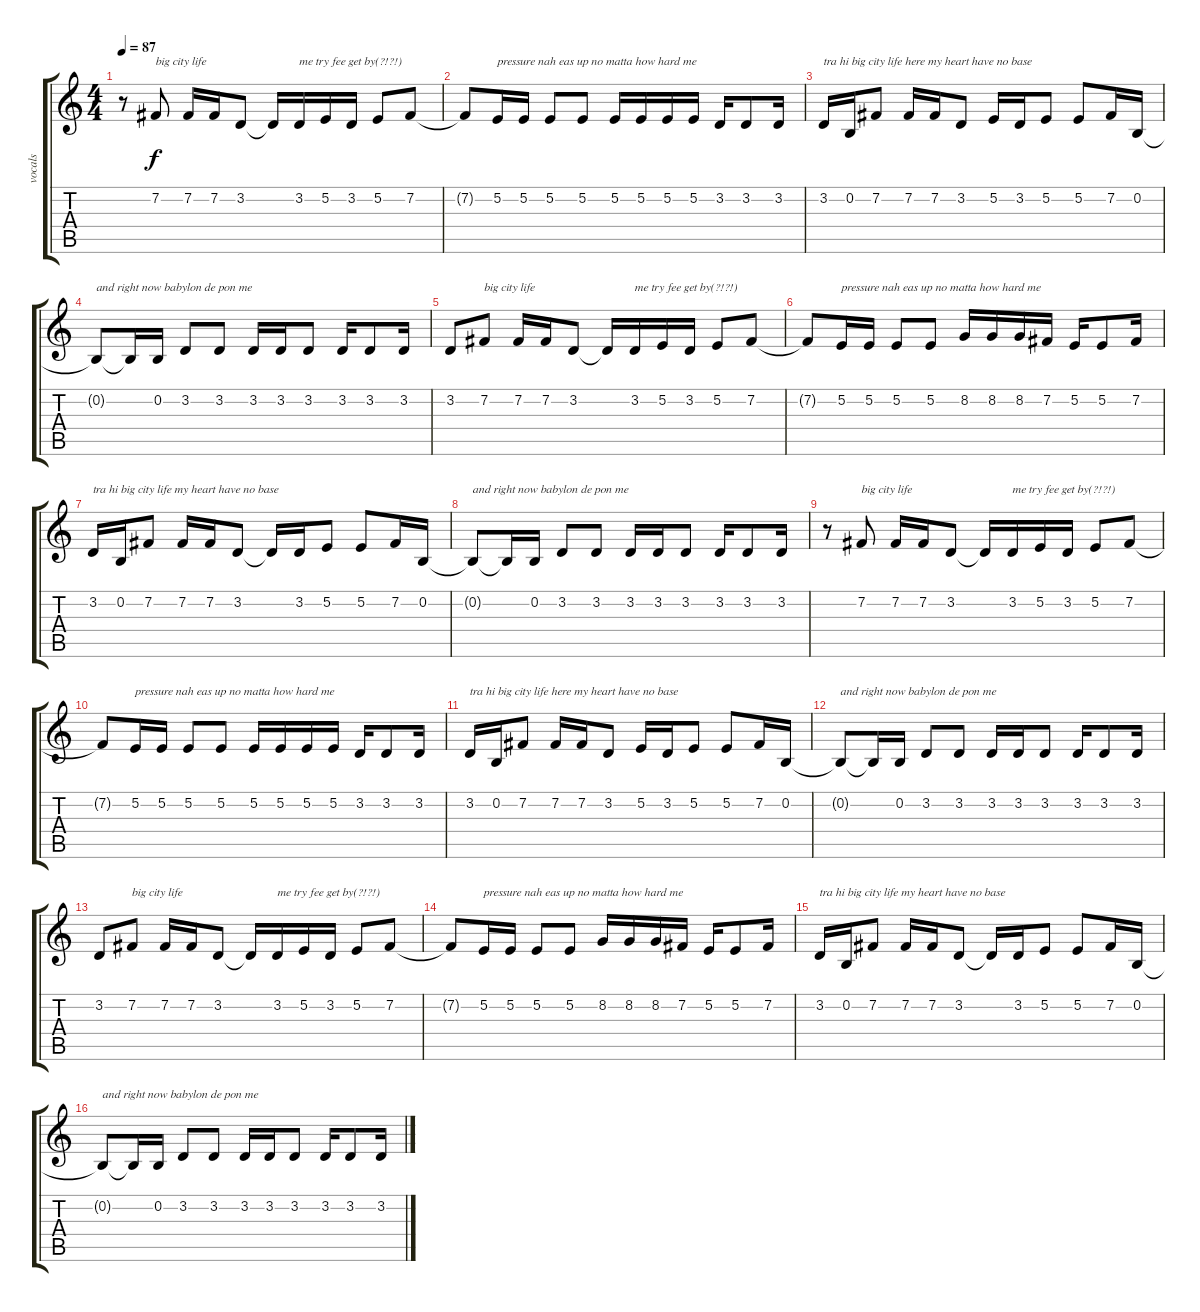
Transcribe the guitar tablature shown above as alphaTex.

\track ("vocals" "vocals") {instrument lead6voice}
\staff {score tabs}
\tuning (E4 B3 G3 D3 A2 E2) {hide}
\ts (4 4)
\tempo 87
\clef g2
\ks c
r.8{dy f} 7.2.8{txt "big city life"} 7.2.16 7.2.16 3.2.8 3.2{t}.16 3.2.16{txt "me try fee get by(?!?!)"} 5.2.16 3.2.16 5.2.8 7.2.8 |
7.2{t}.8 5.2.16{txt "pressure nah eas up no matta how hard me"} 5.2.16 5.2.8 5.2.8 5.2.16 5.2.16 5.2.16 5.2.16 3.2.16 3.2.8 3.2.16 |
3.2.16{txt "tra hi big city life here my heart have no base"} 0.2.16 7.2.8 7.2.16 7.2.16 3.2.8 5.2.16 3.2.16 5.2.8 5.2.8 7.2.16 0.2.16 |
0.2{t}.8{txt "and right now babylon de pon me"} 0.2{t}.16 0.2.16 3.2.8 3.2.8 3.2.16 3.2.16 3.2.8 3.2.16 3.2.8 3.2.16 |
3.2.8 7.2.8{txt "big city life"} 7.2.16 7.2.16 3.2.8 3.2{t}.16 3.2.16{txt "me try fee get by(?!?!)"} 5.2.16 3.2.16 5.2.8 7.2.8 |
7.2{t}.8 5.2.16{txt "pressure nah eas up no matta how hard me"} 5.2.16 5.2.8 5.2.8 8.2.16 8.2.16 8.2.16 7.2.16 5.2.16 5.2.8 7.2.16 |
3.2.16{txt "tra hi big city life my heart have no base"} 0.2.16 7.2.8 7.2.16 7.2.16 3.2.8 3.2{t}.16 3.2.16 5.2.8 5.2.8 7.2.16 0.2.16 |
0.2{t}.8{txt "and right now babylon de pon me"} 0.2{t}.16 0.2.16 3.2.8 3.2.8 3.2.16 3.2.16 3.2.8 3.2.16 3.2.8 3.2.16 |
r.8 7.2.8{txt "big city life"} 7.2.16 7.2.16 3.2.8 3.2{t}.16 3.2.16{txt "me try fee get by(?!?!)"} 5.2.16 3.2.16 5.2.8 7.2.8 |
7.2{t}.8 5.2.16{txt "pressure nah eas up no matta how hard me"} 5.2.16 5.2.8 5.2.8 5.2.16 5.2.16 5.2.16 5.2.16 3.2.16 3.2.8 3.2.16 |
3.2.16{txt "tra hi big city life here my heart have no base"} 0.2.16 7.2.8 7.2.16 7.2.16 3.2.8 5.2.16 3.2.16 5.2.8 5.2.8 7.2.16 0.2.16 |
0.2{t}.8{txt "and right now babylon de pon me"} 0.2{t}.16 0.2.16 3.2.8 3.2.8 3.2.16 3.2.16 3.2.8 3.2.16 3.2.8 3.2.16 |
3.2.8 7.2.8{txt "big city life"} 7.2.16 7.2.16 3.2.8 3.2{t}.16 3.2.16{txt "me try fee get by(?!?!)"} 5.2.16 3.2.16 5.2.8 7.2.8 |
7.2{t}.8 5.2.16{txt "pressure nah eas up no matta how hard me"} 5.2.16 5.2.8 5.2.8 8.2.16 8.2.16 8.2.16 7.2.16 5.2.16 5.2.8 7.2.16 |
3.2.16{txt "tra hi big city life my heart have no base"} 0.2.16 7.2.8 7.2.16 7.2.16 3.2.8 3.2{t}.16 3.2.16 5.2.8 5.2.8 7.2.16 0.2.16 |
0.2{t}.8{txt "and right now babylon de pon me"} 0.2{t}.16 0.2.16 3.2.8 3.2.8 3.2.16 3.2.16 3.2.8 3.2.16 3.2.8 3.2.16
